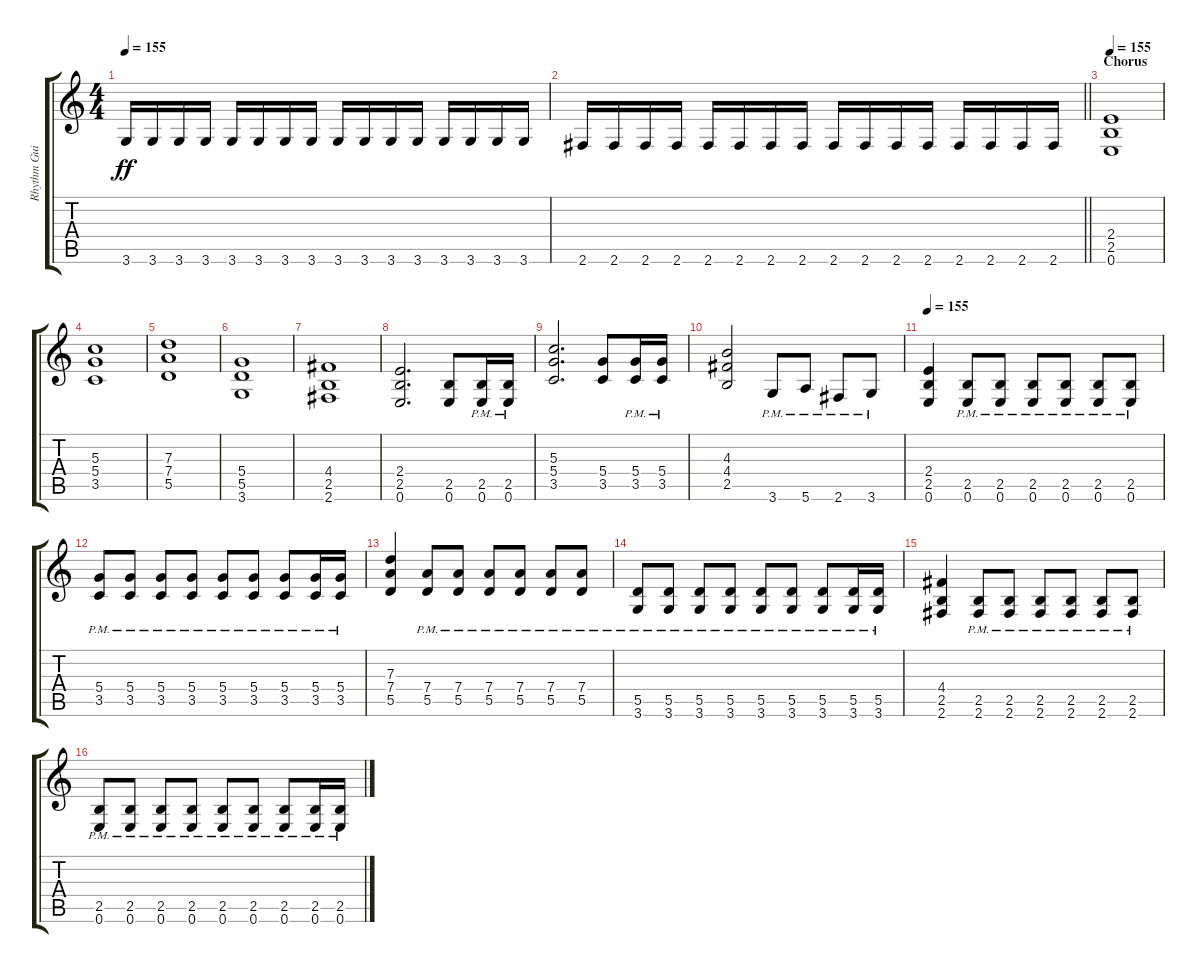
\track ("Rhythm Guitar" "Rhythm Gui") {solo instrument overdrivenguitar}
\staff {score tabs}
\tuning (E4 B3 G3 D3 A2 E2) {hide}
\ts (4 4)
\tempo 155
\clef g2
\ks c
3.6.16{dy ff} 3.6.16 3.6.16 3.6.16 3.6.16 3.6.16 3.6.16 3.6.16 3.6.16 3.6.16 3.6.16 3.6.16 3.6.16 3.6.16 3.6.16 3.6.16 |
\barLineRight lightlight
2.6.16 2.6.16 2.6.16 2.6.16 2.6.16 2.6.16 2.6.16 2.6.16 2.6.16 2.6.16 2.6.16 2.6.16 2.6.16 2.6.16 2.6.16 2.6.16 |
\section ("" "Chorus")
\tempo 155
(2.4 2.5 0.6).1 |
(5.3 5.4 3.5).1 |
(7.3 7.4 5.5).1 |
(5.4 5.5 3.6).1 |
(4.4 2.5 2.6).1 |
(2.4 2.5 0.6).2{d} (2.5 0.6).8 (2.5{pm} 0.6{pm}).16 (2.5{pm} 0.6{pm}).16 |
(5.3 5.4 3.5).2{d} (5.4 3.5).8 (5.4{pm} 3.5{pm}).16 (5.4{pm} 3.5{pm}).16 |
(4.3 4.4 2.5).2 3.6{pm}.8 5.6{pm}.8 2.6{pm}.8 3.6{pm}.8 |
\tempo 155
(2.4 2.5 0.6).4 (2.5{pm} 0.6{pm}).8 (2.5{pm} 0.6{pm}).8 (2.5{pm} 0.6{pm}).8 (2.5{pm} 0.6{pm}).8 (2.5{pm} 0.6{pm}).8 (2.5{pm} 0.6{pm}).8 |
(5.4{pm} 3.5{pm}).8 (5.4{pm} 3.5{pm}).8 (5.4{pm} 3.5{pm}).8 (5.4{pm} 3.5{pm}).8 (5.4{pm} 3.5{pm}).8 (5.4{pm} 3.5{pm}).8 (5.4{pm} 3.5{pm}).8 (5.4{pm} 3.5{pm}).16 (5.4{pm} 3.5{pm}).16 |
(7.3 7.4 5.5).4 (7.4{pm} 5.5{pm}).8 (7.4{pm} 5.5{pm}).8 (7.4{pm} 5.5{pm}).8 (7.4{pm} 5.5{pm}).8 (7.4{pm} 5.5{pm}).8 (7.4{pm} 5.5{pm}).8 |
(5.5{pm} 3.6{pm}).8 (5.5{pm} 3.6{pm}).8 (5.5{pm} 3.6{pm}).8 (5.5{pm} 3.6{pm}).8 (5.5{pm} 3.6{pm}).8 (5.5{pm} 3.6{pm}).8 (5.5{pm} 3.6{pm}).8 (5.5{pm} 3.6{pm}).16 (5.5{pm} 3.6{pm}).16 |
(4.4 2.5 2.6).4 (2.5{pm} 2.6{pm}).8 (2.5{pm} 2.6{pm}).8 (2.5{pm} 2.6{pm}).8 (2.5{pm} 2.6{pm}).8 (2.5{pm} 2.6{pm}).8 (2.5{pm} 2.6{pm}).8 |
(2.5{pm} 0.6{pm}).8 (2.5{pm} 0.6{pm}).8 (2.5{pm} 0.6{pm}).8 (2.5{pm} 0.6{pm}).8 (2.5{pm} 0.6{pm}).8 (2.5{pm} 0.6{pm}).8 (2.5{pm} 0.6{pm}).8 (2.5{pm} 0.6{pm}).16 (2.5{pm} 0.6{pm}).16
